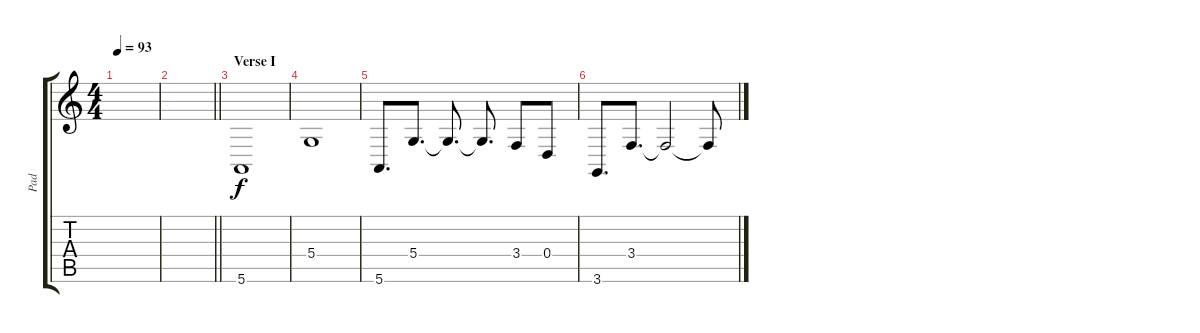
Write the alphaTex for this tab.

\track ("Pad" "Pad") {instrument pad8sweep}
\staff {score tabs}
\tuning (E4 B3 G3 D3 A2 E2) {hide}
\ts (4 4)
\tempo 93
\clef g2
\ks c
|
\barLineRight lightlight
|
\section ("" "Verse I")
5.6.1 |
5.4.1 |
5.6.8{d} 5.4.8{d} 5.4{t}.8{d} 5.4{t}.8{d} 3.4.8 0.4.8 |
3.6.8{d} 3.4.8{d} 3.4{t}.2 3.4{t}.8
